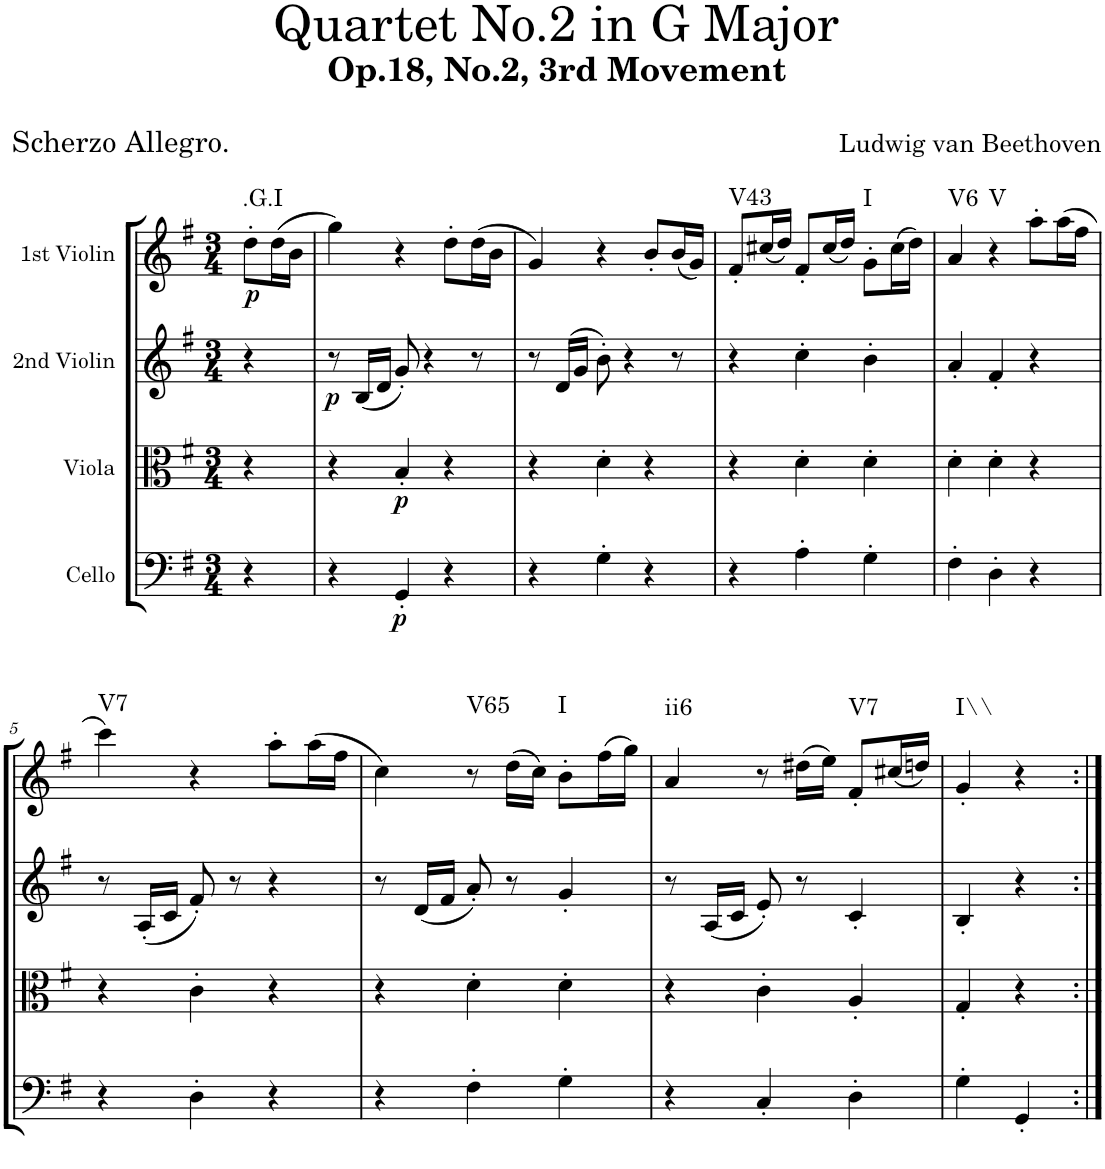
**kern	**dynam	**kern	**dynam	**kern	**dynam	**kern	**dynam	**harte
*part4	*part4	*part3	*part3	*part2	*part2	*part1	*part1	*part1
*staff4	*staff4	*staff3	*staff3	*staff2	*staff2	*staff1	*staff1	*
*I"Cello	*	*I"Viola	*	*I"2nd Violin	*	*I"1st Violin	*	*
*	*	*I'Vla	*	*I'Vln	*	*I'Vln	*	*
*clefF4	*	*clefC3	*	*clefG2	*	*clefG2	*	*
*k[f#]	*	*k[f#]	*	*k[f#]	*	*k[f#]	*	*
*G:	*	*G:	*	*G:	*	*G:	*	*
*M3/4	*	*M3/4	*	*M3/4	*	*M3/4	*	*
=	=	=	=	=	=	=	=	=
!	!	!	!	!	!	!	!LO:DY:b	!LO:H:kt=.G.I
4r	.	4r	.	4r	.	8dd'\L	p	N
.	.	.	.	.	.	(16dd\L	.	.
.	.	.	.	.	.	16b\JJ	.	.
=1	=1	=1	=1	=1	=1	=1	=1	=1
!	!	!	!	!	!LO:DY:b	!	!	!
4r	.	4r	.	8r	p	4gg\)	.	.
.	.	.	.	(16B/LL	.	.	.	.
.	.	.	.	16d/JJ	.	.	.	.
!	!LO:DY:b	!	!LO:DY:b	!	!	!	!	!
4GG'/	p	4B'/	p	8g'/)	.	4r	.	.
.	.	.	.	4r	.	.	.	.
4r	.	4r	.	.	.	8dd'\L	.	.
.	.	.	.	8r	.	(16dd\L	.	.
.	.	.	.	.	.	16b\JJ	.	.
=2	=2	=2	=2	=2	=2	=2	=2	=2
4r	.	4r	.	8r	.	4g/)	.	.
.	.	.	.	(16d/LL	.	.	.	.
.	.	.	.	16g/JJ	.	.	.	.
4G'\	.	4d'\	.	8b'\)	.	4r	.	.
.	.	.	.	4r	.	.	.	.
4r	.	4r	.	.	.	8b'/L	.	.
.	.	.	.	8r	.	(16b/L	.	.
.	.	.	.	.	.	16g/JJ)	.	.
=3	=3	=3	=3	=3	=3	=3	=3	=3
!	!	!	!	!	!	!	!	!LO:H:kt=V43
4r	.	4r	.	4r	.	8f#'/L	.	N
.	.	.	.	.	.	(16cc#X/L	.	.
.	.	.	.	.	.	16dd/JJ)	.	.
4A'\	.	4d'\	.	4cc'\	.	8f#'/L	.	.
.	.	.	.	.	.	(16cc#/L	.	.
.	.	.	.	.	.	16dd/JJ)	.	.
!	!	!	!	!	!	!	!	!LO:H:kt=I
4G'\	.	4d'\	.	4b'\	.	8g'\L	.	N
.	.	.	.	.	.	(16cc#\L	.	.
.	.	.	.	.	.	16dd\JJ)	.	.
=4	=4	=4	=4	=4	=4	=4	=4	=4
!	!	!	!	!	!	!	!	!LO:H:kt=V6
4F#'\	.	4d'\	.	4a'/	.	4a/	.	N
!	!	!	!	!	!	!	!	!LO:H:kt=V
4D'\	.	4d'\	.	4f#'/	.	4r	.	N
4r	.	4r	.	4r	.	8aa'\L	.	.
.	.	.	.	.	.	(16aa\L	.	.
.	.	.	.	.	.	16ff#\JJ	.	.
!!LO:LB:g=z
=5	=5	=5	=5	=5	=5	=5	=5	=5
!	!	!	!	!	!	!	!	!LO:H:kt=V7
4r	.	4r	.	8r	.	4ccc\)	.	N
.	.	.	.	(16A'/LL	.	.	.	.
.	.	.	.	16c/JJ	.	.	.	.
4D'\	.	4c'\	.	8f#'/)	.	4r	.	.
.	.	.	.	8r	.	.	.	.
4r	.	4r	.	4r	.	8aa'\L	.	.
.	.	.	.	.	.	(16aa\L	.	.
.	.	.	.	.	.	16ff#\JJ	.	.
=6	=6	=6	=6	=6	=6	=6	=6	=6
4r	.	4r	.	8r	.	4cc\)	.	.
.	.	.	.	(16d/LL	.	.	.	.
.	.	.	.	16f#/JJ	.	.	.	.
!	!	!	!	!	!	!	!	!LO:H:kt=V65
4F#'\	.	4d'\	.	8a'/)	.	8r	.	N
.	.	.	.	8r	.	(16dd\LL	.	.
.	.	.	.	.	.	16cc\JJ)	.	.
!	!	!	!	!	!	!	!	!LO:H:kt=I
4G'\	.	4d'\	.	4g'/	.	8b'\L	.	N
.	.	.	.	.	.	(16ff#\L	.	.
.	.	.	.	.	.	16gg\JJ)	.	.
=7	=7	=7	=7	=7	=7	=7	=7	=7
!	!	!	!	!	!	!	!	!LO:H:kt=ii6
4r	.	4r	.	8r	.	4a/	.	N
.	.	.	.	(16A/LL	.	.	.	.
.	.	.	.	16c/JJ	.	.	.	.
4C'/	.	4c'\	.	8e'/)	.	8r	.	.
.	.	.	.	8r	.	(16dd#X\LL	.	.
.	.	.	.	.	.	16ee\JJ)	.	.
!	!	!	!	!	!	!	!	!LO:H:kt=V7
4D'\	.	4A'/	.	4c'/	.	8f#'/L	.	N
.	.	.	.	.	.	(16cc#X/L	.	.
.	.	.	.	.	.	16ddn/JJ)	.	.
=8	=8	=8	=8	=8	=8	=8	=8	=8
!	!	!	!	!	!	!	!	!LO:H:kt=I\\
4G'\	.	4G'/	.	4B'/	.	4g'/	.	N
4GG'/	.	4r	.	4r	.	4r	.	.
=:|!	=:|!	=:|!	=:|!	=:|!	=:|!	=:|!	=:|!	=:|!
*-	*-	*-	*-	*-	*-	*-	*-	*-
